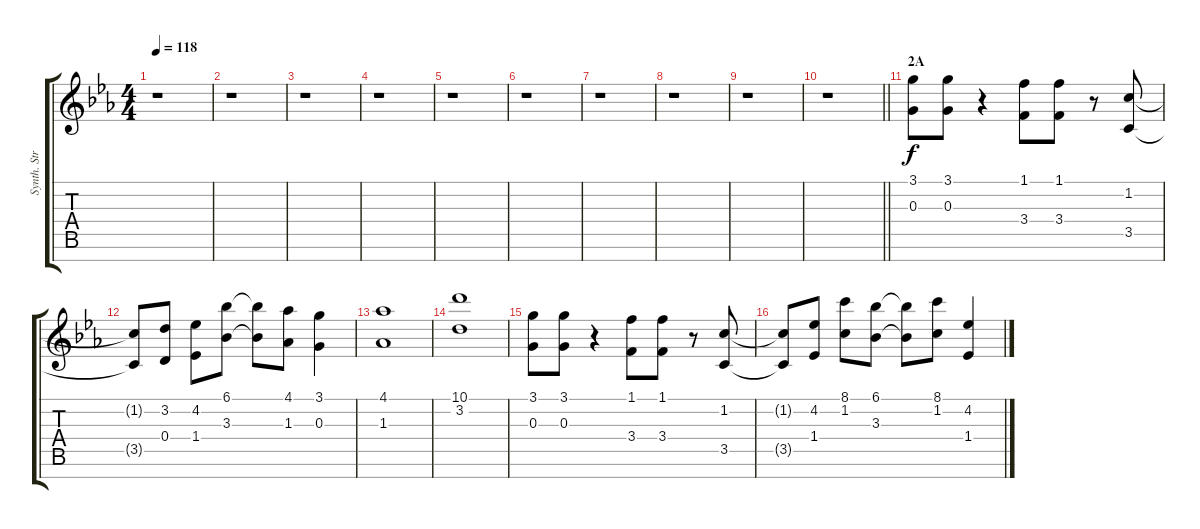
\track ("Synth. Strings I" "Synth. Str") {instrument stringensemble1}
\staff {score tabs}
\tuning (E5 B4 G4 D4 A3 E3 B2) {hide}
\ts (4 4)
\tempo 118
\clef g2
\ks eb
r.1{dy f} |
r.1 |
r.1 |
r.1 |
r.1 |
r.1 |
r.1 |
r.1 |
r.1 |
\barLineRight lightlight
r.1 |
\section ("" "2A")
(3.1 0.3).8 (3.1 0.3).8 r.4 (1.1 3.4).8 (1.1 3.4).8 r.8 (1.2 3.5).8 |
(1.2{t} 3.5{t}).8 (3.2 0.4).8 (4.2 1.4).8 (6.1 3.3).8 (6.1{t} 3.3{t}).8 (4.1 1.3).8 (3.1 0.3).4 |
(4.1 1.3).1 |
(10.1 3.2).1 |
(3.1 0.3).8 (3.1 0.3).8 r.4 (1.1 3.4).8 (1.1 3.4).8 r.8 (1.2 3.5).8 |
(1.2{t} 3.5{t}).8 (4.2 1.4).8 (8.1 1.2).8 (6.1 3.3).8 (6.1{t} 3.3{t}).8 (8.1 1.2).8 (4.2 1.4).4
